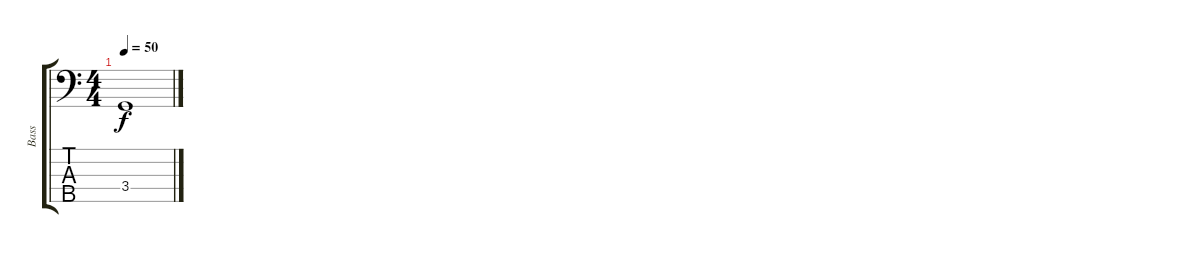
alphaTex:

\track ("Bass" "Bass") {instrument electricbasspick}
\staff {score tabs}
\tuning (G2 D2 A1 E1 B0) {hide}
\ts (4 4)
\tempo 50
\clef f4
\ks c
3.4{t}.1{dy f}
